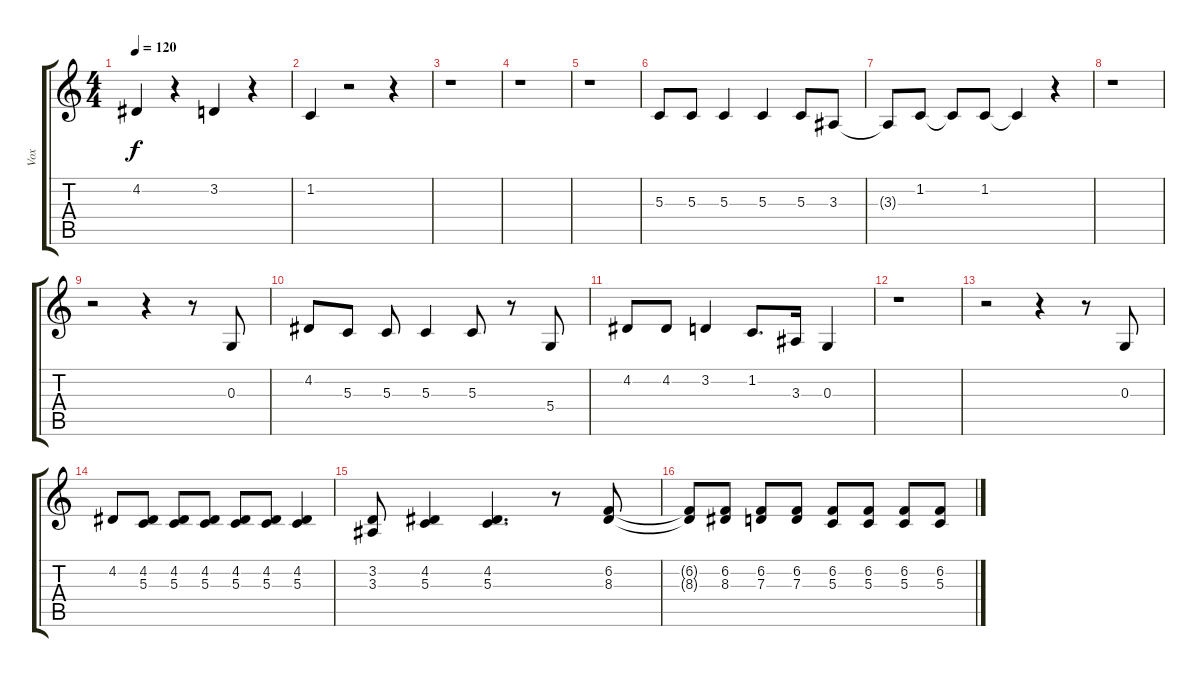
\track ("Vox" "Vox") {instrument bassoon}
\staff {score tabs}
\tuning (E4 B3 G3 D3 A2 E2) {hide}
\ts (4 4)
\tempo 120
\clef g2
\ks c
4.2.4{dy f} r.4 3.2.4 r.4 |
1.2.4 r.2 r.4 |
r.1 |
r.1 |
r.1 |
5.3.8 5.3.8 5.3.4 5.3.4 5.3.8 3.3.8 |
3.3{t}.8 1.2.8 1.2{t}.8 1.2.8 1.2{t}.4 r.4 |
r.1 |
r.2 r.4 r.8 0.3.8 |
4.2.8 5.3.8 5.3.8 5.3.4 5.3.8 r.8 5.4.8 |
4.2.8 4.2.8 3.2.4 1.2.8{d} 3.3.16 0.3.4 |
r.1 |
r.2 r.4 r.8 0.3.8 |
4.2.8 (4.2 5.3).8 (4.2 5.3).8 (4.2 5.3).8 (4.2 5.3).8 (4.2 5.3).8 (4.2 5.3).4 |
(3.2 3.3).8 (4.2 5.3).4 (4.2 5.3).4{d} r.8 (6.2 8.3).8 |
(6.2{t} 8.3{t}).8 (6.2 8.3).8 (6.2 7.3).8 (6.2 7.3).8 (6.2 5.3).8 (6.2 5.3).8 (6.2 5.3).8 (6.2 5.3).8
